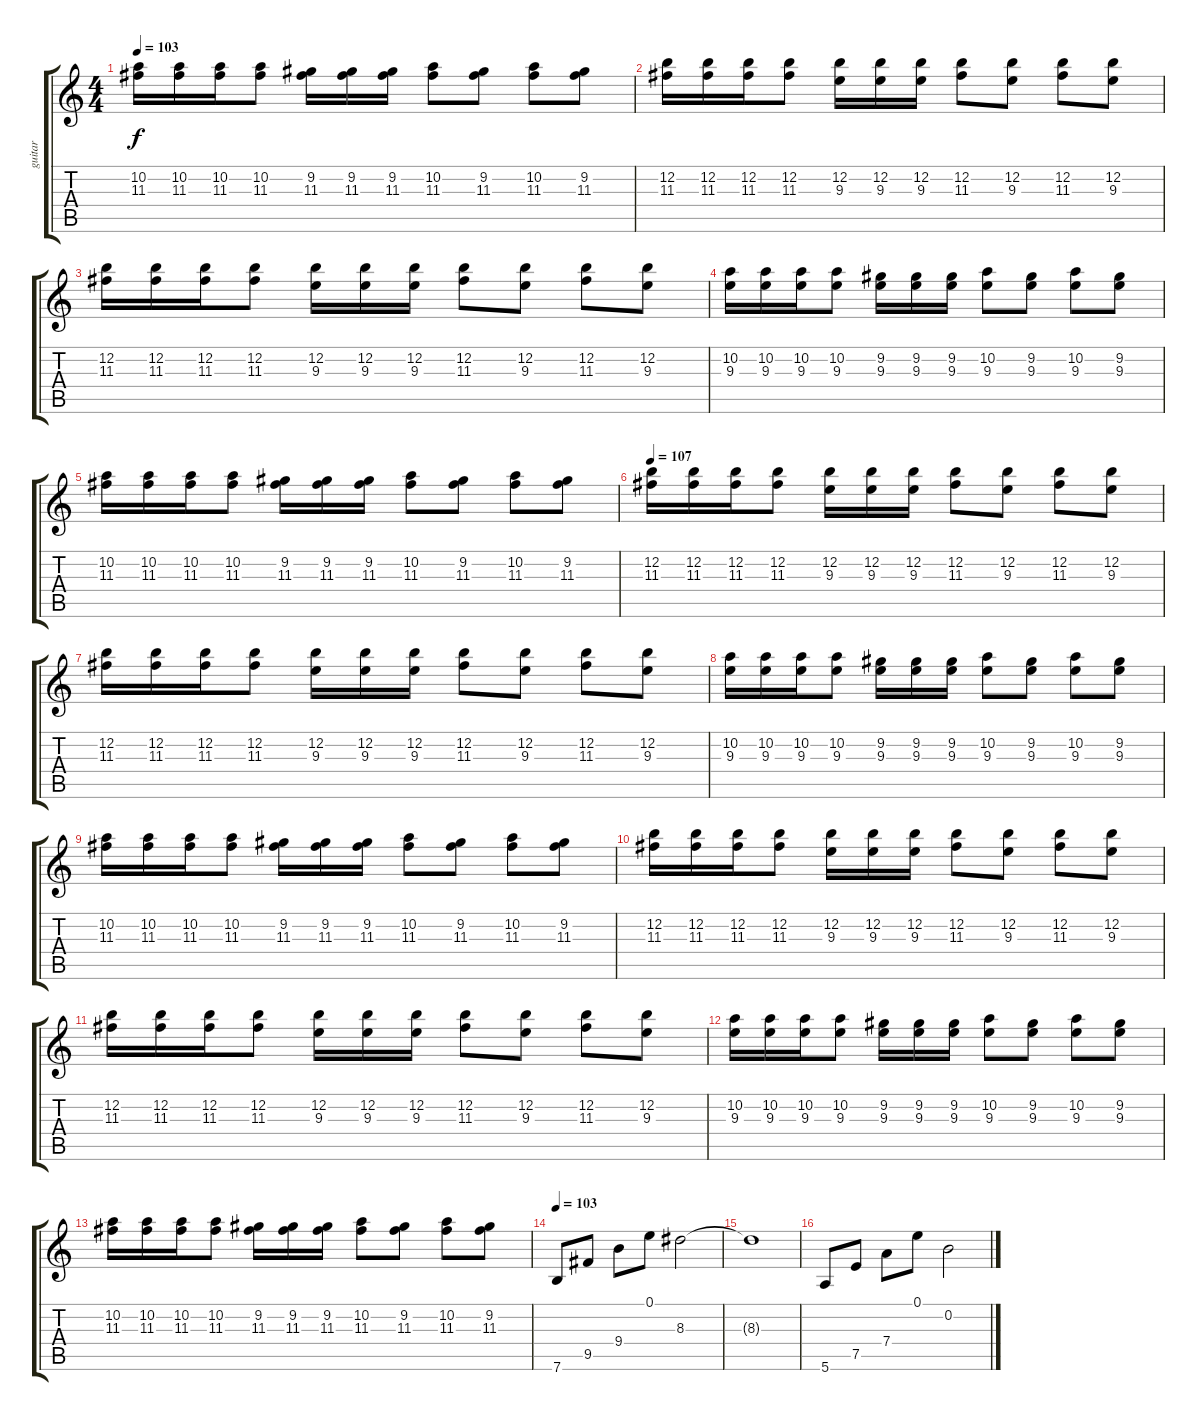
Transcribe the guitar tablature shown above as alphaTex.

\track ("guitar" "guitar") {instrument overdrivenguitar}
\staff {score tabs}
\tuning (E4 B3 G3 D3 A2 E2) {hide}
\ts (4 4)
\tempo 103
\clef g2
\ks c
(10.2 11.3).16{dy f} (10.2 11.3).16 (10.2 11.3).16 (10.2 11.3).8 (9.2 11.3).16 (9.2 11.3).16 (9.2 11.3).16 (10.2 11.3).8 (9.2 11.3).8 (10.2 11.3).8 (9.2 11.3).8 |
(12.2 11.3).16 (12.2 11.3).16 (12.2 11.3).16 (12.2 11.3).8 (12.2 9.3).16 (12.2 9.3).16 (12.2 9.3).16 (12.2 11.3).8 (12.2 9.3).8 (12.2 11.3).8 (12.2 9.3).8 |
(12.2 11.3).16 (12.2 11.3).16 (12.2 11.3).16 (12.2 11.3).8 (12.2 9.3).16 (12.2 9.3).16 (12.2 9.3).16 (12.2 11.3).8 (12.2 9.3).8 (12.2 11.3).8 (12.2 9.3).8 |
(10.2 9.3).16 (10.2 9.3).16 (10.2 9.3).16 (10.2 9.3).8 (9.2 9.3).16 (9.2 9.3).16 (9.2 9.3).16 (10.2 9.3).8 (9.2 9.3).8 (10.2 9.3).8 (9.2 9.3).8 |
(10.2 11.3).16 (10.2 11.3).16 (10.2 11.3).16 (10.2 11.3).8 (9.2 11.3).16 (9.2 11.3).16 (9.2 11.3).16 (10.2 11.3).8 (9.2 11.3).8 (10.2 11.3).8 (9.2 11.3).8 |
\tempo 107
(12.2 11.3).16 (12.2 11.3).16 (12.2 11.3).16 (12.2 11.3).8 (12.2 9.3).16 (12.2 9.3).16 (12.2 9.3).16 (12.2 11.3).8 (12.2 9.3).8 (12.2 11.3).8 (12.2 9.3).8 |
(12.2 11.3).16 (12.2 11.3).16 (12.2 11.3).16 (12.2 11.3).8 (12.2 9.3).16 (12.2 9.3).16 (12.2 9.3).16 (12.2 11.3).8 (12.2 9.3).8 (12.2 11.3).8 (12.2 9.3).8 |
(10.2 9.3).16 (10.2 9.3).16 (10.2 9.3).16 (10.2 9.3).8 (9.2 9.3).16 (9.2 9.3).16 (9.2 9.3).16 (10.2 9.3).8 (9.2 9.3).8 (10.2 9.3).8 (9.2 9.3).8 |
(10.2 11.3).16 (10.2 11.3).16 (10.2 11.3).16 (10.2 11.3).8 (9.2 11.3).16 (9.2 11.3).16 (9.2 11.3).16 (10.2 11.3).8 (9.2 11.3).8 (10.2 11.3).8 (9.2 11.3).8 |
(12.2 11.3).16 (12.2 11.3).16 (12.2 11.3).16 (12.2 11.3).8 (12.2 9.3).16 (12.2 9.3).16 (12.2 9.3).16 (12.2 11.3).8 (12.2 9.3).8 (12.2 11.3).8 (12.2 9.3).8 |
(12.2 11.3).16 (12.2 11.3).16 (12.2 11.3).16 (12.2 11.3).8 (12.2 9.3).16 (12.2 9.3).16 (12.2 9.3).16 (12.2 11.3).8 (12.2 9.3).8 (12.2 11.3).8 (12.2 9.3).8 |
(10.2 9.3).16 (10.2 9.3).16 (10.2 9.3).16 (10.2 9.3).8 (9.2 9.3).16 (9.2 9.3).16 (9.2 9.3).16 (10.2 9.3).8 (9.2 9.3).8 (10.2 9.3).8 (9.2 9.3).8 |
(10.2 11.3).16 (10.2 11.3).16 (10.2 11.3).16 (10.2 11.3).8 (9.2 11.3).16 (9.2 11.3).16 (9.2 11.3).16 (10.2 11.3).8 (9.2 11.3).8 (10.2 11.3).8 (9.2 11.3).8 |
\tempo 103
7.6.8 9.5.8 9.4.8 0.1.8 8.3.2 |
8.3{t}.1 |
5.6.8 7.5.8 7.4.8 0.1.8 0.2.2
